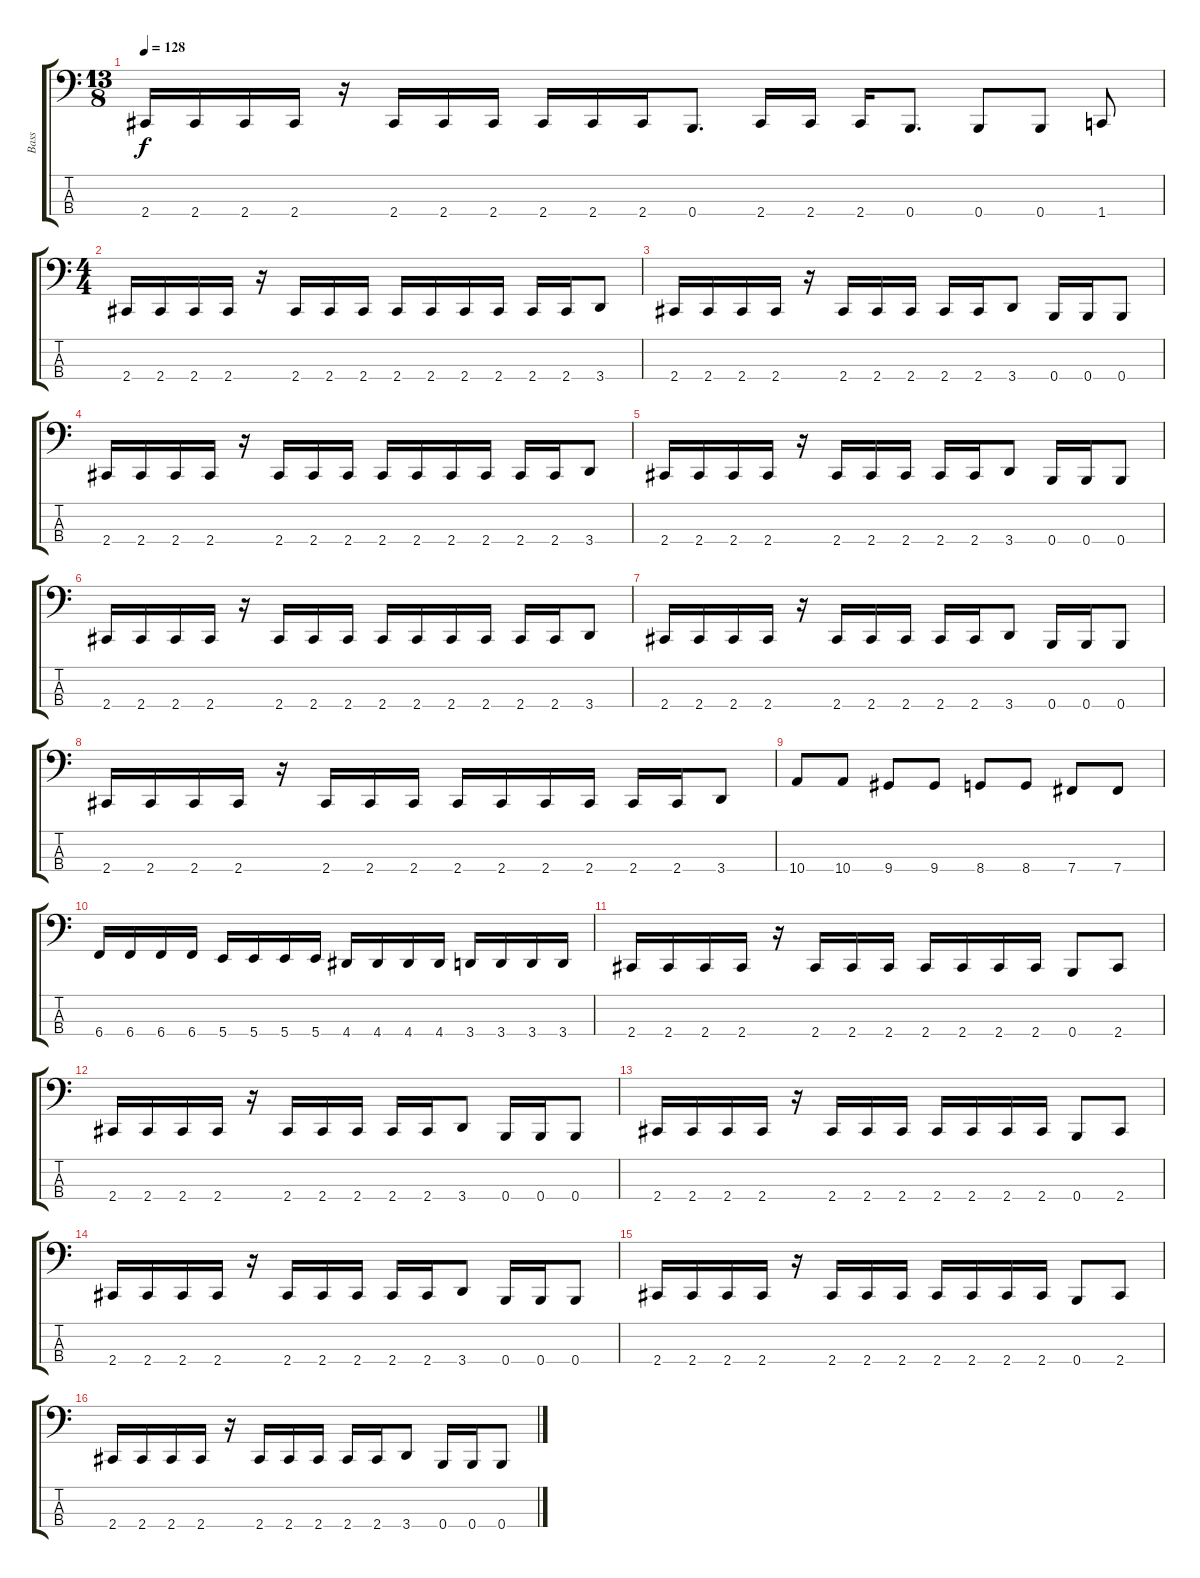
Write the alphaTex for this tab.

\track ("Bass" "Bass") {instrument electricbasspick}
\staff {score tabs}
\tuning (E2 B1 Gb1 B0) {hide}
\ts (13 8)
\tempo 128
\clef f4
\ks c
2.4.16{dy f} 2.4.16 2.4.16 2.4.16 r.16 2.4.16 2.4.16 2.4.16 2.4.16 2.4.16 2.4.16 0.4.8{d} 2.4.16 2.4.16 2.4.16 0.4.8{d} 0.4.8 0.4.8 1.4.8 |
\ts (4 4)
2.4.16 2.4.16 2.4.16 2.4.16 r.16 2.4.16 2.4.16 2.4.16 2.4.16 2.4.16 2.4.16 2.4.16 2.4.16 2.4.16 3.4.8 |
2.4.16 2.4.16 2.4.16 2.4.16 r.16 2.4.16 2.4.16 2.4.16 2.4.16 2.4.16 3.4.8 0.4.16 0.4.16 0.4.8 |
2.4.16 2.4.16 2.4.16 2.4.16 r.16 2.4.16 2.4.16 2.4.16 2.4.16 2.4.16 2.4.16 2.4.16 2.4.16 2.4.16 3.4.8 |
2.4.16 2.4.16 2.4.16 2.4.16 r.16 2.4.16 2.4.16 2.4.16 2.4.16 2.4.16 3.4.8 0.4.16 0.4.16 0.4.8 |
2.4.16 2.4.16 2.4.16 2.4.16 r.16 2.4.16 2.4.16 2.4.16 2.4.16 2.4.16 2.4.16 2.4.16 2.4.16 2.4.16 3.4.8 |
2.4.16 2.4.16 2.4.16 2.4.16 r.16 2.4.16 2.4.16 2.4.16 2.4.16 2.4.16 3.4.8 0.4.16 0.4.16 0.4.8 |
2.4.16 2.4.16 2.4.16 2.4.16 r.16 2.4.16 2.4.16 2.4.16 2.4.16 2.4.16 2.4.16 2.4.16 2.4.16 2.4.16 3.4.8 |
10.4.8 10.4.8 9.4.8 9.4.8 8.4.8 8.4.8 7.4.8 7.4.8 |
6.4.16 6.4.16 6.4.16 6.4.16 5.4.16 5.4.16 5.4.16 5.4.16 4.4.16 4.4.16 4.4.16 4.4.16 3.4.16 3.4.16 3.4.16 3.4.16 |
2.4.16 2.4.16 2.4.16 2.4.16 r.16 2.4.16 2.4.16 2.4.16 2.4.16 2.4.16 2.4.16 2.4.16 0.4.8 2.4.8 |
2.4.16 2.4.16 2.4.16 2.4.16 r.16 2.4.16 2.4.16 2.4.16 2.4.16 2.4.16 3.4.8 0.4.16 0.4.16 0.4.8 |
2.4.16 2.4.16 2.4.16 2.4.16 r.16 2.4.16 2.4.16 2.4.16 2.4.16 2.4.16 2.4.16 2.4.16 0.4.8 2.4.8 |
2.4.16 2.4.16 2.4.16 2.4.16 r.16 2.4.16 2.4.16 2.4.16 2.4.16 2.4.16 3.4.8 0.4.16 0.4.16 0.4.8 |
2.4.16 2.4.16 2.4.16 2.4.16 r.16 2.4.16 2.4.16 2.4.16 2.4.16 2.4.16 2.4.16 2.4.16 0.4.8 2.4.8 |
2.4.16 2.4.16 2.4.16 2.4.16 r.16 2.4.16 2.4.16 2.4.16 2.4.16 2.4.16 3.4.8 0.4.16 0.4.16 0.4.8
